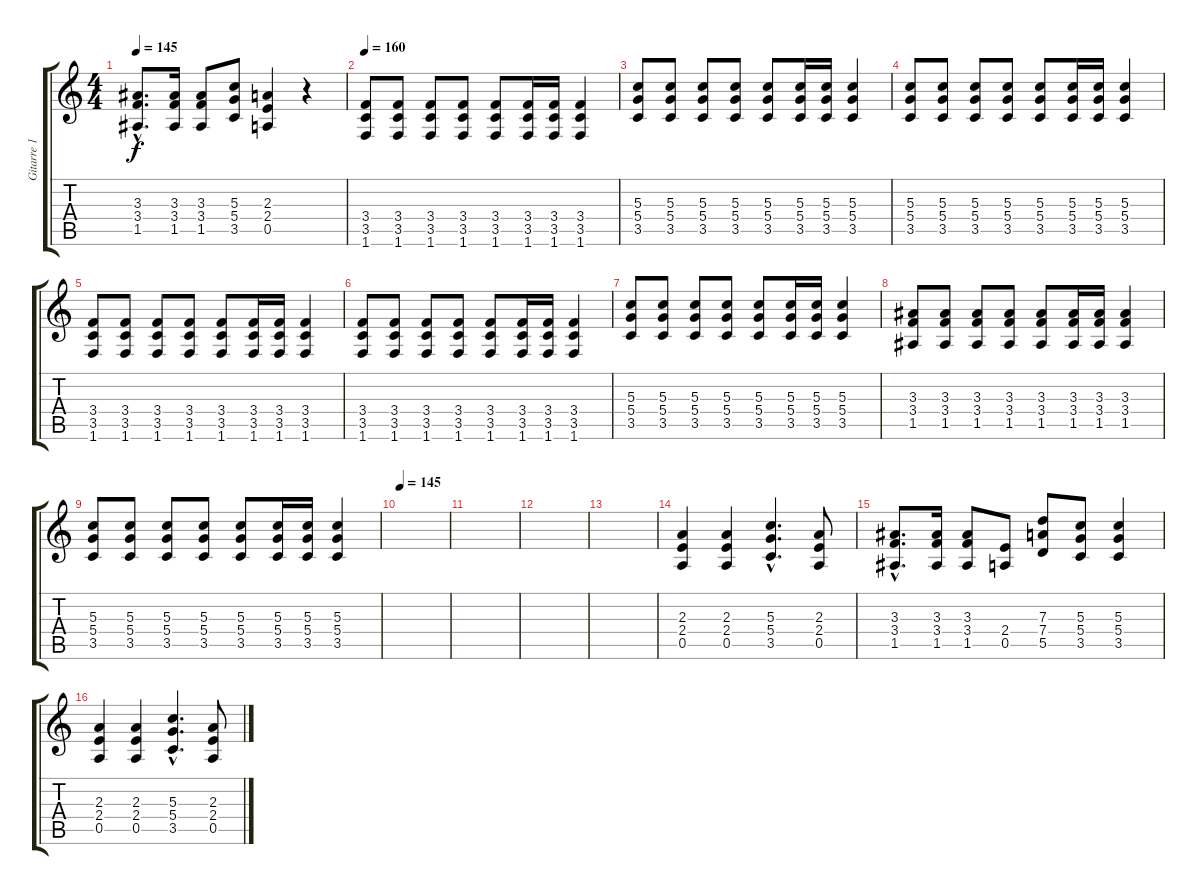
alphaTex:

\track ("Gitarre 1" "Gitarre 1") {instrument distortionguitar}
\staff {score tabs}
\tuning (E4 B3 G3 D3 A2 E2) {hide}
\ts (4 4)
\tempo 145
\clef g2
\ks c
(3.3{hac} 3.4{hac} 1.5{hac}).8{d dy f} (3.3 3.4 1.5).16 (3.3 3.4 1.5).8 (5.3 5.4 3.5).8 (2.3 2.4 0.5).4 r.4 |
\tempo 160
(3.4 3.5 1.6).8 (3.4 3.5 1.6).8 (3.4 3.5 1.6).8 (3.4 3.5 1.6).8 (3.4 3.5 1.6).8 (3.4 3.5 1.6).16 (3.4 3.5 1.6).16 (3.4 3.5 1.6).4 |
(5.3 5.4 3.5).8 (5.3 5.4 3.5).8 (5.3 5.4 3.5).8 (5.3 5.4 3.5).8 (5.3 5.4 3.5).8 (5.3 5.4 3.5).16 (5.3 5.4 3.5).16 (5.3 5.4 3.5).4 |
(5.3 5.4 3.5).8 (5.3 5.4 3.5).8 (5.3 5.4 3.5).8 (5.3 5.4 3.5).8 (5.3 5.4 3.5).8 (5.3 5.4 3.5).16 (5.3 5.4 3.5).16 (5.3 5.4 3.5).4 |
(3.4 3.5 1.6).8 (3.4 3.5 1.6).8 (3.4 3.5 1.6).8 (3.4 3.5 1.6).8 (3.4 3.5 1.6).8 (3.4 3.5 1.6).16 (3.4 3.5 1.6).16 (3.4 3.5 1.6).4 |
(3.4 3.5 1.6).8 (3.4 3.5 1.6).8 (3.4 3.5 1.6).8 (3.4 3.5 1.6).8 (3.4 3.5 1.6).8 (3.4 3.5 1.6).16 (3.4 3.5 1.6).16 (3.4 3.5 1.6).4 |
(5.3 5.4 3.5).8 (5.3 5.4 3.5).8 (5.3 5.4 3.5).8 (5.3 5.4 3.5).8 (5.3 5.4 3.5).8 (5.3 5.4 3.5).16 (5.3 5.4 3.5).16 (5.3 5.4 3.5).4 |
(3.3 3.4 1.5).8 (3.3 3.4 1.5).8 (3.3 3.4 1.5).8 (3.3 3.4 1.5).8 (3.3 3.4 1.5).8 (3.3 3.4 1.5).16 (3.3 3.4 1.5).16 (3.3 3.4 1.5).4 |
(5.3 5.4 3.5).8 (5.3 5.4 3.5).8 (5.3 5.4 3.5).8 (5.3 5.4 3.5).8 (5.3 5.4 3.5).8 (5.3 5.4 3.5).16 (5.3 5.4 3.5).16 (5.3 5.4 3.5).4 |
\tempo 145
|
|
|
|
(2.3 2.4 0.5).4{instrument distortionguitar} (2.3 2.4 0.5).4 (5.3{hac} 5.4{hac} 3.5{hac}).4{d} (2.3 2.4 0.5).8 |
(3.3{hac} 3.4{hac} 1.5{hac}).8{d} (3.3 3.4 1.5).16 (3.3 3.4 1.5).8 (2.4 0.5).8 (7.3 7.4 5.5).8 (5.3 5.4 3.5).8 (5.3 5.4 3.5).4 |
(2.3 2.4 0.5).4 (2.3 2.4 0.5).4 (5.3{hac} 5.4{hac} 3.5{hac}).4{d} (2.3 2.4 0.5).8
